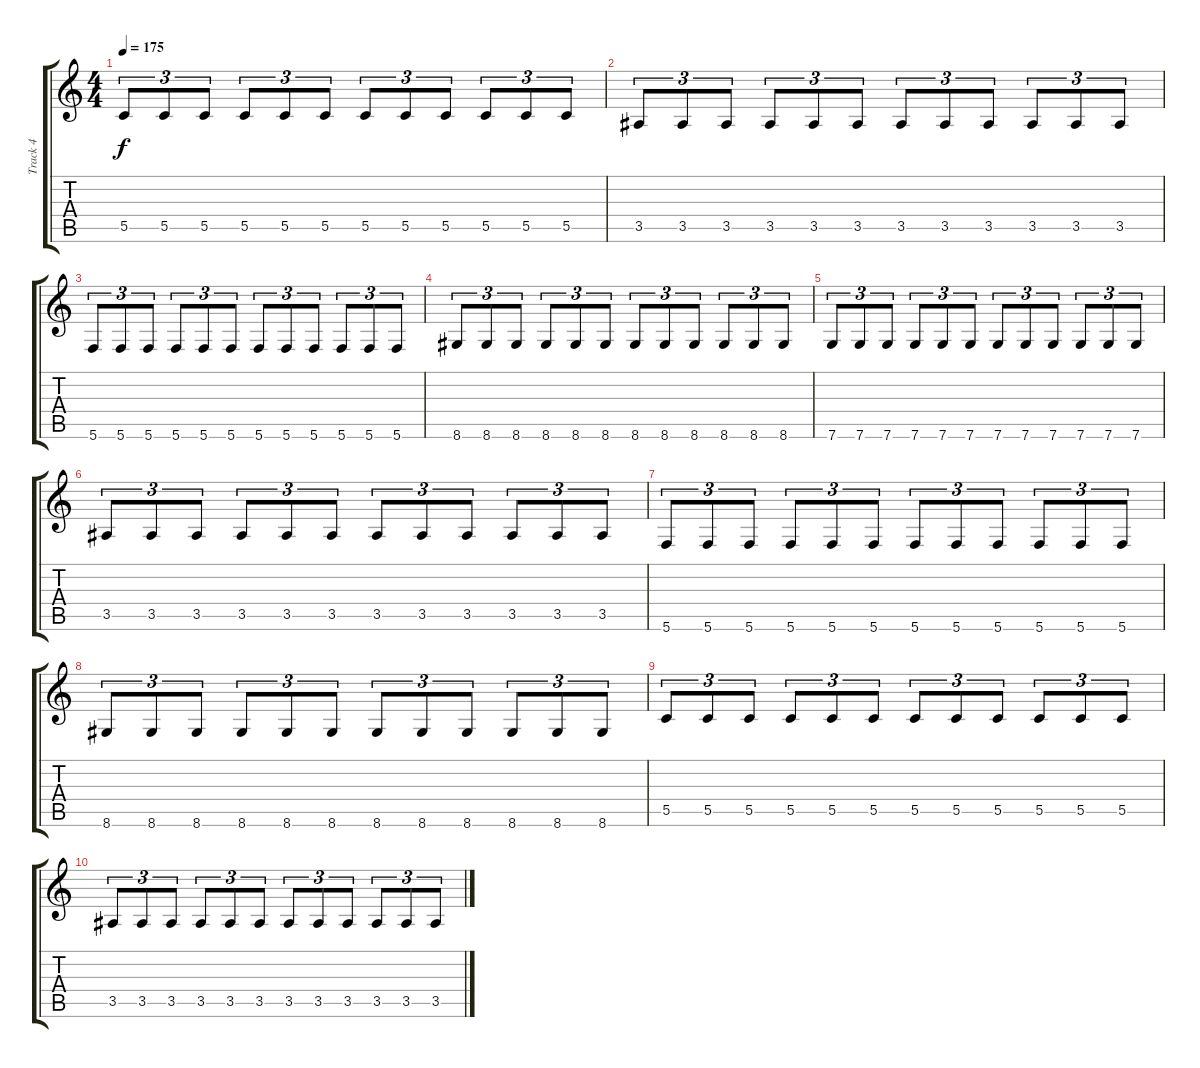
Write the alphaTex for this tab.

\track ("Track 4" "Track 4") {instrument distortionguitar}
\staff {score tabs}
\tuning (D4 A3 F3 C3 G2 C2) {hide}
\ts (4 4)
\tempo 175
\clef g2
\ks c
5.5.8{tu (3 2) dy f} 5.5.8{tu (3 2)} 5.5.8{tu (3 2)} 5.5.8{tu (3 2)} 5.5.8{tu (3 2)} 5.5.8{tu (3 2)} 5.5.8{tu (3 2)} 5.5.8{tu (3 2)} 5.5.8{tu (3 2)} 5.5.8{tu (3 2)} 5.5.8{tu (3 2)} 5.5.8{tu (3 2)} |
3.5.8{tu (3 2)} 3.5.8{tu (3 2)} 3.5.8{tu (3 2)} 3.5.8{tu (3 2)} 3.5.8{tu (3 2)} 3.5.8{tu (3 2)} 3.5.8{tu (3 2)} 3.5.8{tu (3 2)} 3.5.8{tu (3 2)} 3.5.8{tu (3 2)} 3.5.8{tu (3 2)} 3.5.8{tu (3 2)} |
5.6.8{tu (3 2)} 5.6.8{tu (3 2)} 5.6.8{tu (3 2)} 5.6.8{tu (3 2)} 5.6.8{tu (3 2)} 5.6.8{tu (3 2)} 5.6.8{tu (3 2)} 5.6.8{tu (3 2)} 5.6.8{tu (3 2)} 5.6.8{tu (3 2)} 5.6.8{tu (3 2)} 5.6.8{tu (3 2)} |
8.6.8{tu (3 2)} 8.6.8{tu (3 2)} 8.6.8{tu (3 2)} 8.6.8{tu (3 2)} 8.6.8{tu (3 2)} 8.6.8{tu (3 2)} 8.6.8{tu (3 2)} 8.6.8{tu (3 2)} 8.6.8{tu (3 2)} 8.6.8{tu (3 2)} 8.6.8{tu (3 2)} 8.6.8{tu (3 2)} |
7.6.8{tu (3 2)} 7.6.8{tu (3 2)} 7.6.8{tu (3 2)} 7.6.8{tu (3 2)} 7.6.8{tu (3 2)} 7.6.8{tu (3 2)} 7.6.8{tu (3 2)} 7.6.8{tu (3 2)} 7.6.8{tu (3 2)} 7.6.8{tu (3 2)} 7.6.8{tu (3 2)} 7.6.8{tu (3 2)} |
3.5.8{tu (3 2)} 3.5.8{tu (3 2)} 3.5.8{tu (3 2)} 3.5.8{tu (3 2)} 3.5.8{tu (3 2)} 3.5.8{tu (3 2)} 3.5.8{tu (3 2)} 3.5.8{tu (3 2)} 3.5.8{tu (3 2)} 3.5.8{tu (3 2)} 3.5.8{tu (3 2)} 3.5.8{tu (3 2)} |
5.6.8{tu (3 2)} 5.6.8{tu (3 2)} 5.6.8{tu (3 2)} 5.6.8{tu (3 2)} 5.6.8{tu (3 2)} 5.6.8{tu (3 2)} 5.6.8{tu (3 2)} 5.6.8{tu (3 2)} 5.6.8{tu (3 2)} 5.6.8{tu (3 2)} 5.6.8{tu (3 2)} 5.6.8{tu (3 2)} |
8.6.8{tu (3 2)} 8.6.8{tu (3 2)} 8.6.8{tu (3 2)} 8.6.8{tu (3 2)} 8.6.8{tu (3 2)} 8.6.8{tu (3 2)} 8.6.8{tu (3 2)} 8.6.8{tu (3 2)} 8.6.8{tu (3 2)} 8.6.8{tu (3 2)} 8.6.8{tu (3 2)} 8.6.8{tu (3 2)} |
5.5.8{tu (3 2)} 5.5.8{tu (3 2)} 5.5.8{tu (3 2)} 5.5.8{tu (3 2)} 5.5.8{tu (3 2)} 5.5.8{tu (3 2)} 5.5.8{tu (3 2)} 5.5.8{tu (3 2)} 5.5.8{tu (3 2)} 5.5.8{tu (3 2)} 5.5.8{tu (3 2)} 5.5.8{tu (3 2)} |
3.5.8{tu (3 2)} 3.5.8{tu (3 2)} 3.5.8{tu (3 2)} 3.5.8{tu (3 2)} 3.5.8{tu (3 2)} 3.5.8{tu (3 2)} 3.5.8{tu (3 2)} 3.5.8{tu (3 2)} 3.5.8{tu (3 2)} 3.5.8{tu (3 2)} 3.5.8{tu (3 2)} 3.5.8{tu (3 2)}
